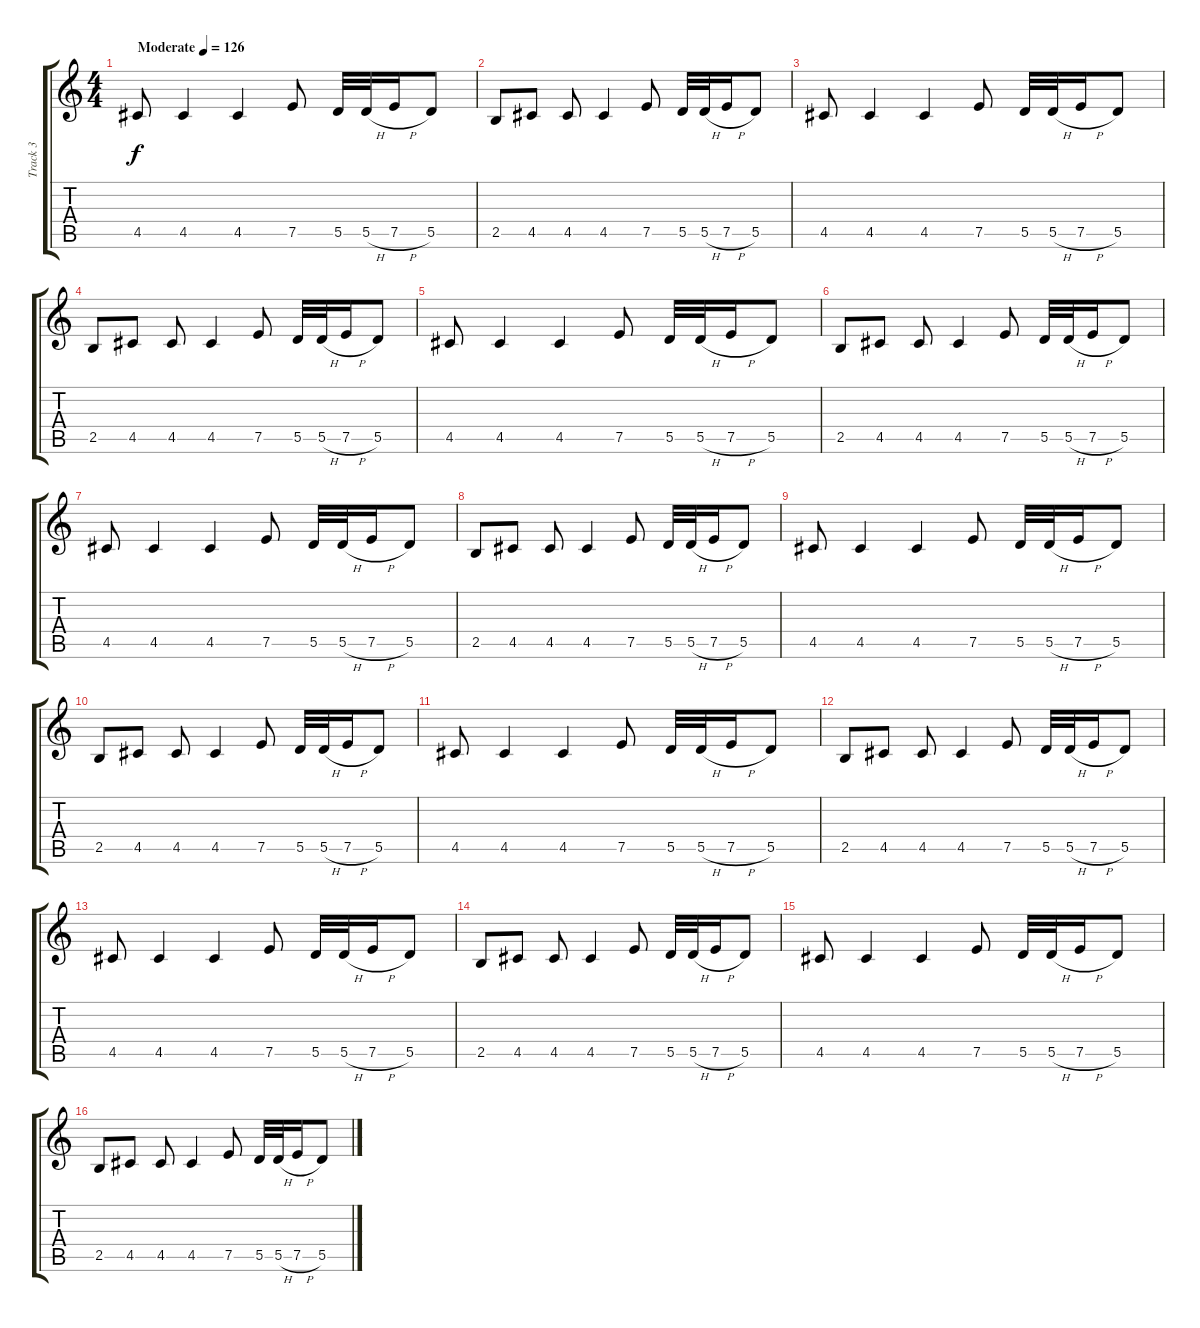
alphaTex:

\track ("Track 3" "Track 3") {instrument acousticguitarsteel}
\staff {score tabs}
\tuning (E4 B3 G3 D3 A2 E2) {hide}
\ts (4 4)
\tempo (126 "Moderate")
\clef g2
\ks c
4.5.8{dy f instrument acousticguitarsteel} 4.5.4 4.5.4 7.5.8 5.5.32 5.5{h}.32 7.5{h}.16 5.5.8 |
2.5.8 4.5.8 4.5.8 4.5.4 7.5.8 5.5.32 5.5{h}.32 7.5{h}.16 5.5.8 |
4.5.8 4.5.4 4.5.4 7.5.8 5.5.32 5.5{h}.32 7.5{h}.16 5.5.8 |
2.5.8 4.5.8 4.5.8 4.5.4 7.5.8 5.5.32 5.5{h}.32 7.5{h}.16 5.5.8 |
4.5.8 4.5.4 4.5.4 7.5.8 5.5.32 5.5{h}.32 7.5{h}.16 5.5.8 |
2.5.8 4.5.8 4.5.8 4.5.4 7.5.8 5.5.32 5.5{h}.32 7.5{h}.16 5.5.8 |
4.5.8 4.5.4 4.5.4 7.5.8 5.5.32 5.5{h}.32 7.5{h}.16 5.5.8 |
2.5.8 4.5.8 4.5.8 4.5.4 7.5.8 5.5.32 5.5{h}.32 7.5{h}.16 5.5.8 |
4.5.8 4.5.4 4.5.4 7.5.8 5.5.32 5.5{h}.32 7.5{h}.16 5.5.8 |
2.5.8 4.5.8 4.5.8 4.5.4 7.5.8 5.5.32 5.5{h}.32 7.5{h}.16 5.5.8 |
4.5.8 4.5.4 4.5.4 7.5.8 5.5.32 5.5{h}.32 7.5{h}.16 5.5.8 |
2.5.8 4.5.8 4.5.8 4.5.4 7.5.8 5.5.32 5.5{h}.32 7.5{h}.16 5.5.8 |
4.5.8 4.5.4 4.5.4 7.5.8 5.5.32 5.5{h}.32 7.5{h}.16 5.5.8 |
2.5.8 4.5.8 4.5.8 4.5.4 7.5.8 5.5.32 5.5{h}.32 7.5{h}.16 5.5.8 |
4.5.8 4.5.4 4.5.4 7.5.8 5.5.32 5.5{h}.32 7.5{h}.16 5.5.8 |
2.5.8 4.5.8 4.5.8 4.5.4 7.5.8 5.5.32 5.5{h}.32 7.5{h}.16 5.5.8
